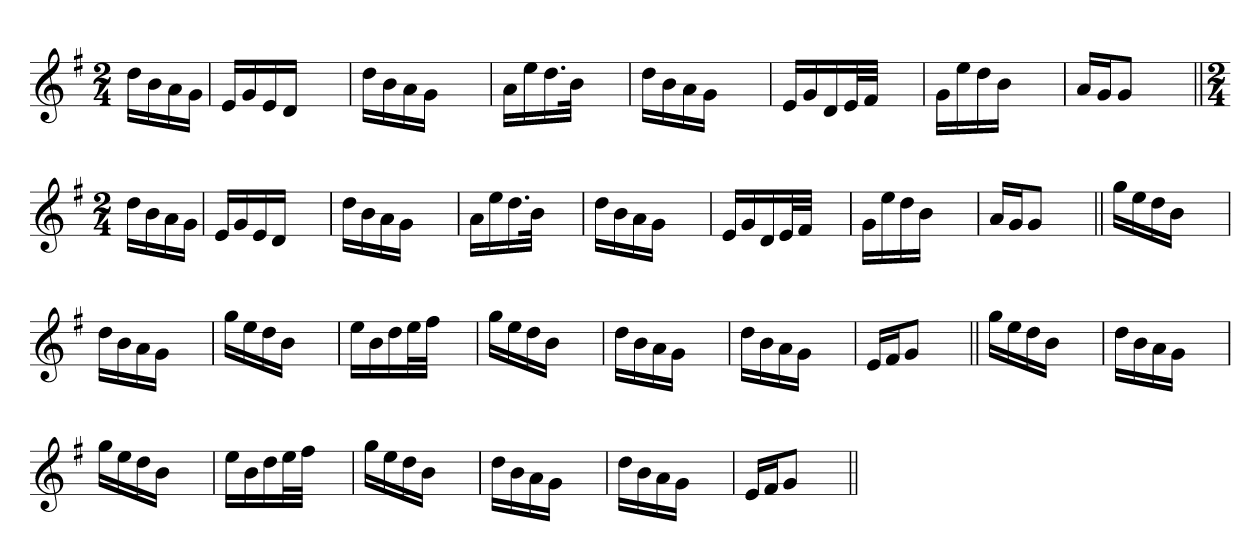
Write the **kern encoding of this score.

**kern
*part1
*staff1
*clefG2
*k[f#]
*G:
*M2/4
=1
16ddLL
16b
16a
16gJJ
=
16eLL
16g
16e
16dJJ
4ryy
=
16ddLL
16b
16a
16gJJ
4ryy
=
16aLL
16ee
16.dd
32bJJk
4ryy
=
16ddLL
16b
16a
16gJJ
4ryy
=
16eLL
16g
16d
32eL
32f#JJJ
4ryy
=
16gLL
16ee
16dd
16bJJ
4ryy
=
16aLL
16gJ
8gJ
4ryy
=||
*M2/4
16ddLL
16b
16a
16gJJ
=
16eLL
16g
16e
16dJJ
4ryy
=
16ddLL
16b
16a
16gJJ
4ryy
=
16aLL
16ee
16.dd
32bJJk
4ryy
=
16ddLL
16b
16a
16gJJ
4ryy
=
16eLL
16g
16d
32eL
32f#JJJ
4ryy
=
16gLL
16ee
16dd
16bJJ
4ryy
=
16aLL
16gJ
8gJ
4ryy
=||
16ggLL
16ee
16dd
16bJJ
4ryy
=
16ddLL
16b
16a
16gJJ
4ryy
=
16ggLL
16ee
16dd
16bJJ
4ryy
=
16eeLL
16b
16dd
32eeL
32ff#JJJ
4ryy
=
16ggLL
16ee
16dd
16bJJ
4ryy
=
16ddLL
16b
16a
16gJJ
4ryy
=
16ddLL
16b
16a
16gJJ
4ryy
=
16eLL
16f#J
8gJ
4ryy
=||
16ggLL
16ee
16dd
16bJJ
4ryy
=
16ddLL
16b
16a
16gJJ
4ryy
=
16ggLL
16ee
16dd
16bJJ
4ryy
=
16eeLL
16b
16dd
32eeL
32ff#JJJ
4ryy
=
16ggLL
16ee
16dd
16bJJ
4ryy
=
16ddLL
16b
16a
16gJJ
4ryy
=
16ddLL
16b
16a
16gJJ
4ryy
=
16eLL
16f#J
8gJ
4ryy
=||
*-
